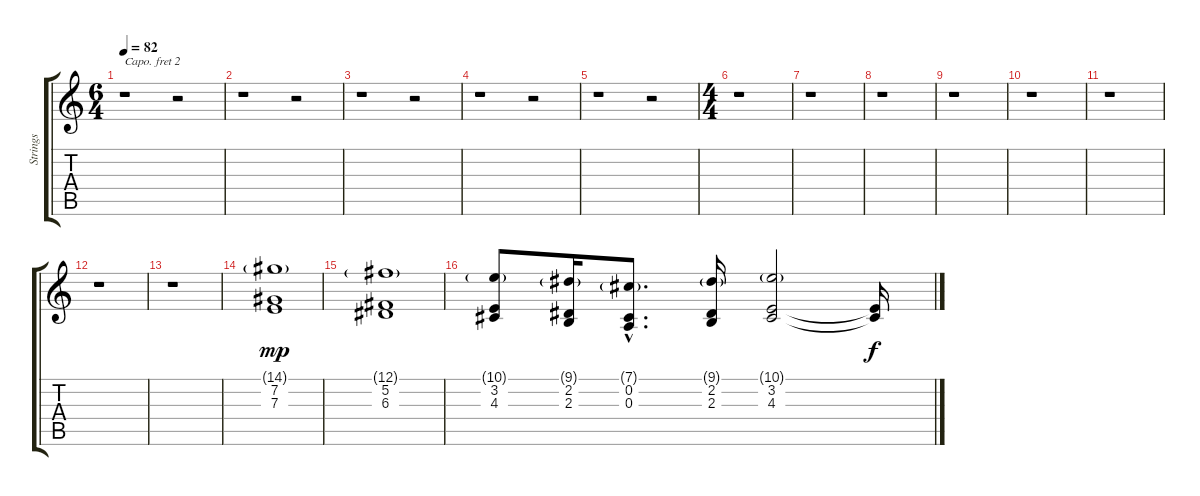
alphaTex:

\track ("Strings" "Strings") {instrument tremolostrings}
\staff {score tabs}
\capo 2
\tuning (E4 B3 G3 D3 A2 E2) {hide}
\ts (6 4)
\tempo 82
\clef g2
\ks c
r.1{dy f} r.2 |
r.1 r.2 |
r.1 r.2 |
r.1 r.2 |
r.1 r.2 |
\ts (4 4)
r.1 |
r.1 |
r.1 |
r.1 |
r.1 |
r.1 |
r.1 |
r.1 |
(14.1{g} 7.2 7.3).1{dy mp volume 12} |
(12.1{g} 5.2 6.3).1 |
(10.1{g} 3.2 4.3).8 (9.1{g} 2.2 2.3).16 (7.1{g hac} 0.2{hac} 0.3{hac}).8{d} (9.1{g} 2.2 2.3).16 (10.1{g} 3.2 4.3).2 (3.2{t} 4.3{t}).16{dy f}
